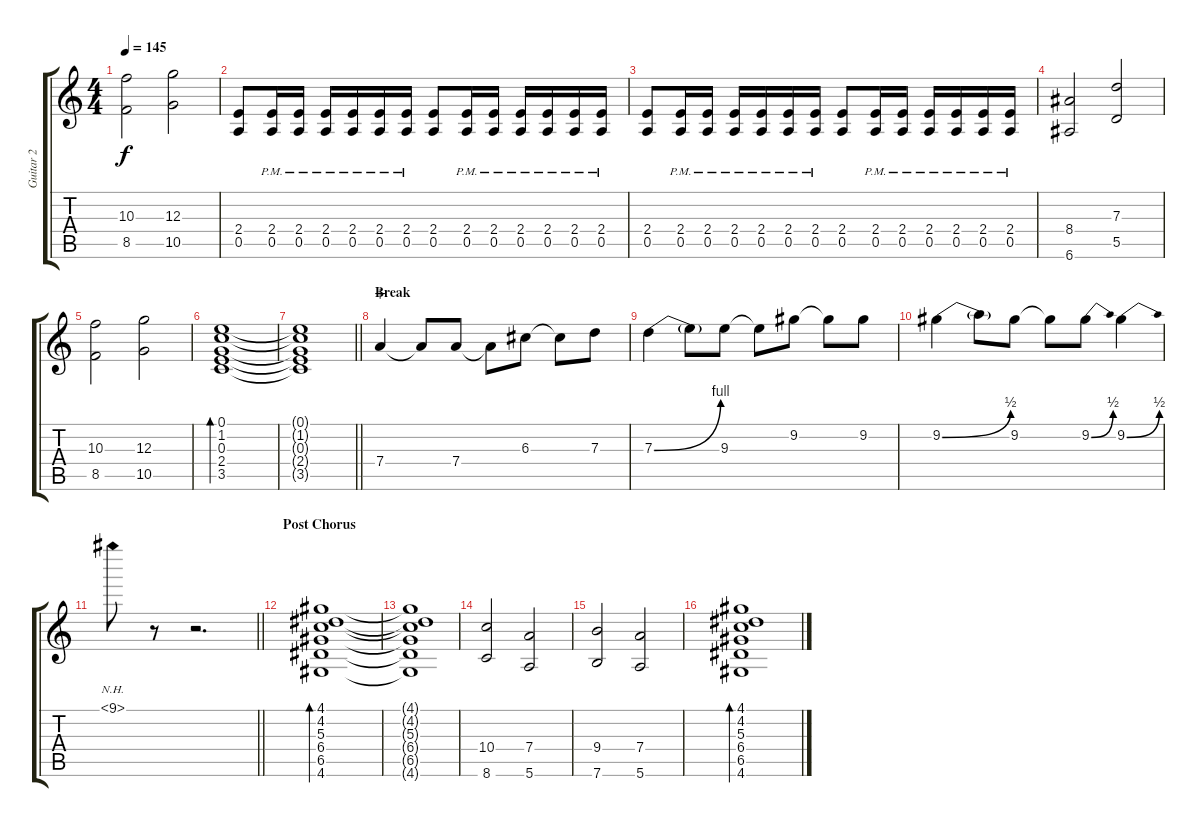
\track ("Guitar 2" "Guitar 2") {instrument overdrivenguitar}
\staff {score tabs}
\tuning (E4 B3 G3 D3 A2 E2) {hide}
\ts (4 4)
\tempo 145
\clef g2
\ks c
(10.3 8.5).2{dy f} (12.3 10.5).2 |
(2.4 0.5).8 (2.4{pm} 0.5{pm}).16 (2.4{pm} 0.5{pm}).16 (2.4{pm} 0.5{pm}).16 (2.4{pm} 0.5{pm}).16 (2.4{pm} 0.5{pm}).16 (2.4{pm} 0.5{pm}).16 (2.4 0.5).8 (2.4{pm} 0.5{pm}).16 (2.4{pm} 0.5{pm}).16 (2.4{pm} 0.5{pm}).16 (2.4{pm} 0.5{pm}).16 (2.4{pm} 0.5{pm}).16 (2.4{pm} 0.5{pm}).16 |
(2.4 0.5).8 (2.4{pm} 0.5{pm}).16 (2.4{pm} 0.5{pm}).16 (2.4{pm} 0.5{pm}).16 (2.4{pm} 0.5{pm}).16 (2.4{pm} 0.5{pm}).16 (2.4{pm} 0.5{pm}).16 (2.4 0.5).8 (2.4{pm} 0.5{pm}).16 (2.4{pm} 0.5{pm}).16 (2.4{pm} 0.5{pm}).16 (2.4{pm} 0.5{pm}).16 (2.4{pm} 0.5{pm}).16 (2.4{pm} 0.5{pm}).16 |
(8.4 6.6).2 (7.3 5.5).2 |
(10.3 8.5).2 (12.3 10.5).2 |
(0.1 1.2 0.3 2.4 3.5).1{bd 60} |
\barLineRight lightlight
(0.1{t} 1.2{t} 0.3{t} 2.4{t} 3.5{t}).1 |
\section ("" "Break")
7.4.4{wahc} 7.4{t}.8 7.4.8 7.4{t}.8 6.3.8 6.3{t}.8 7.3.8 |
7.3{be (bend 0 0 60 4)}.4 7.3{t}.8 9.3.8 9.3{t}.8 9.2.8 9.2{t}.8 9.2.8 |
9.2{be (bend 0 0 60 2)}.4 9.2{t}.8 9.2.8 9.2{t}.8 9.2{be (bend 0 0 60 2)}.8 9.2{be (bend 0 0 60 2)}.4 |
\barLineRight lightlight
9.1{nh}.8 r.8 r.2{d} |
\section ("" "Post Chorus")
(4.1 4.2 5.3 6.4 6.5 4.6).1{bd 60} |
(4.1{t} 4.2{t} 5.3{t} 6.4{t} 6.5{t} 4.6{t}).1 |
(10.4 8.6).2 (7.4 5.6).2 |
(9.4 7.6).2 (7.4 5.6).2 |
(4.1 4.2 5.3 6.4 6.5 4.6).1{bd 60}
